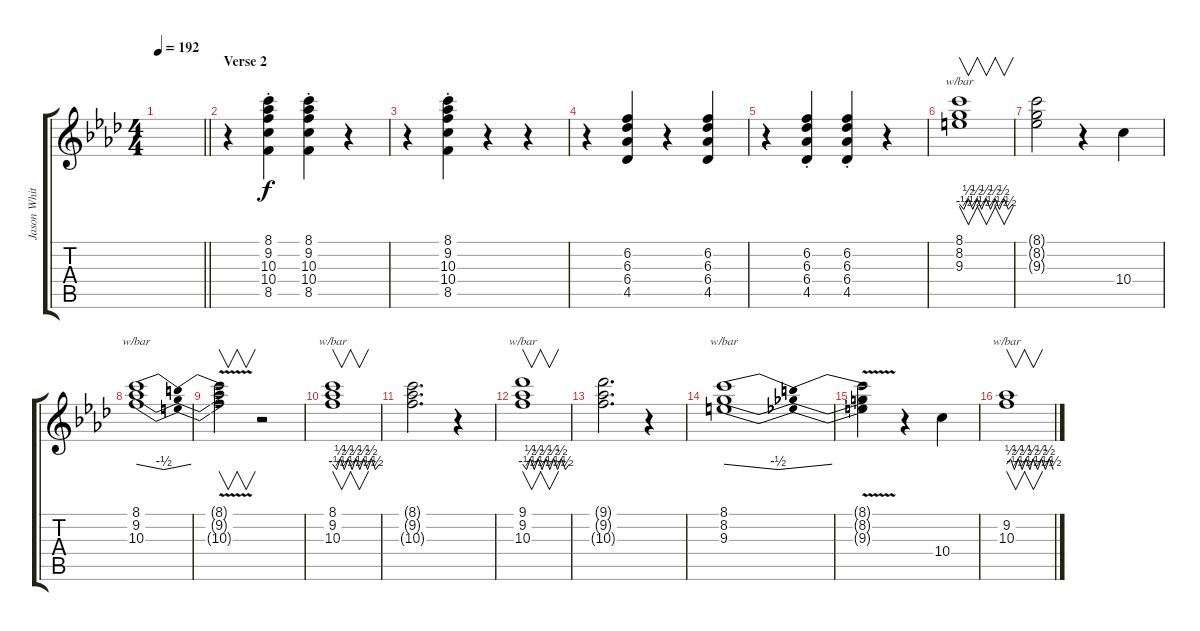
\track ("Jason White (Lead Guitar)" "Jason Whit") {instrument distortionguitar}
\staff {score tabs}
\tuning (E4 B3 G3 D3 A2 E2) {hide}
\ts (4 4)
\tempo 192
\clef g2
\barLineRight lightlight
\ks ab
|
\section ("" "Verse 2")
r.4{volume 11 balance 8} (8.1{st} 9.2{st} 10.3{st} 10.4{st} 8.5{st}).4 (8.1{st} 9.2{st} 10.3{st} 10.4{st} 8.5{st}).4 r.4 |
r.4 (8.1{st} 9.2{st} 10.3{st} 10.4{st} 8.5{st}).4 r.4 r.4 |
r.4 (6.2 6.3 6.4 4.5).4 r.4 (6.2 6.3 6.4 4.5).4 |
r.4 (6.2{st} 6.3{st} 6.4{st} 4.5{st}).4 (6.2{st} 6.3{st} 6.4{st} 4.5{st}).4 r.4 |
(8.1 8.2 9.3).1{v tbe (custom default 0 0 5 -2 10 2 15 -2 20 2 25 -2 30 2 35 -2 40 2 45 -2 50 2 55 -2 60 0) volume 16 balance 14} |
(8.1{t} 8.2{t} 9.3{t}).2 r.4 10.4.4 |
(8.1 9.2 10.3).1{tbe (dip default 0 0 30 -2 60 0)} |
(8.1{v t} 9.2{v t} 10.3{v t}).2{v} r.2 |
(8.1 9.2 10.3).1{v tbe (custom default 0 0 5 -2 10 2 15 -2 20 2 25 -2 30 2 35 -2 40 2 45 -2 50 2 55 -2 60 0)} |
(8.1{t} 9.2{t} 10.3{t}).2{d} r.4 |
(9.1 9.2 10.3).1{v tbe (custom default 0 0 5 -2 10 2 15 -2 20 2 25 -2 30 2 35 -2 40 2 45 -2 50 2 55 -2 60 0)} |
(9.1{t} 9.2{t} 10.3{t}).2{d} r.4 |
(8.1 8.2 9.3).1{tbe (dip default 0 0 30 -2 60 0)} |
(8.1{v t} 8.2{v t} 9.3{v t}).2 r.4 10.4.4 |
(9.2 10.3).1{v tbe (custom default 0 0 5 2 10 -2 15 2 20 -2 25 2 30 -2 34 2 40 -2 45 2 50 -2 55 2 60 -2)}
